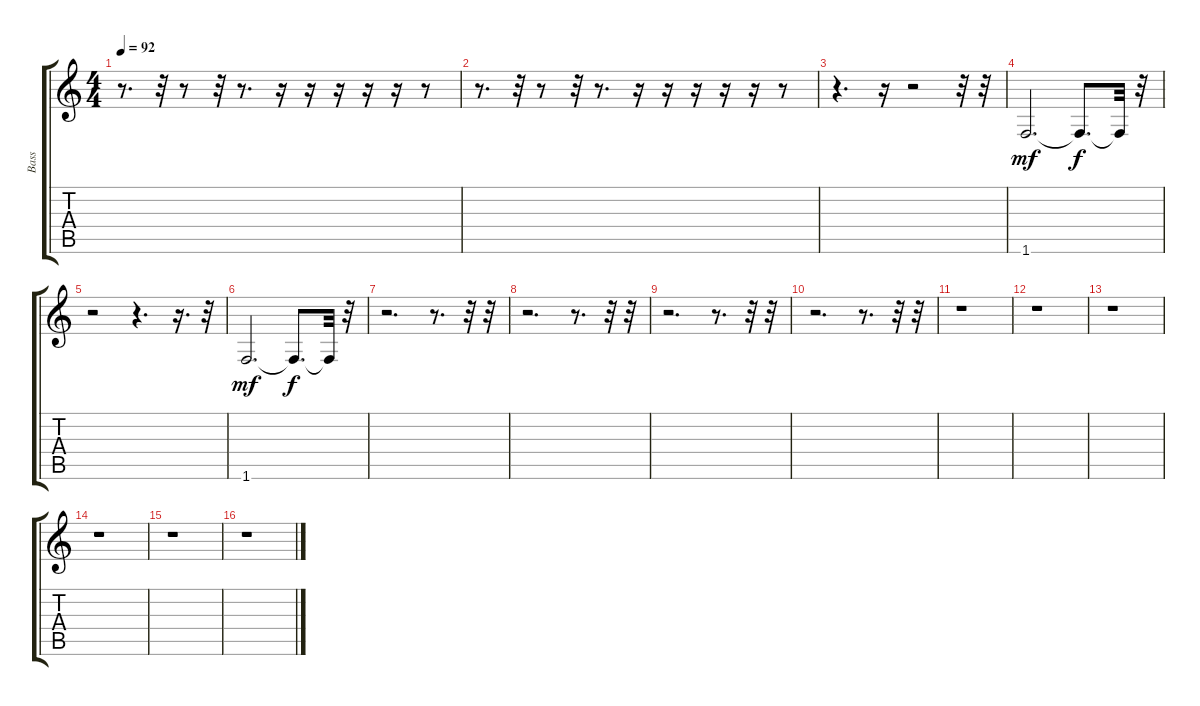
\track ("Bass" "Bass") {instrument electricbassfinger}
\staff {score tabs}
\tuning (E4 B3 G3 D3 A2 E2) {hide}
\ts (4 4)
\tempo 92
\clef g2
\ks c
r.8{d dy f} r.32 r.8 r.32 r.8{d} r.16 r.16 r.16 r.16 r.16 r.8 |
r.8{d} r.32 r.8 r.32 r.8{d} r.16 r.16 r.16 r.16 r.16 r.8 |
r.4{d volume 8 balance 8} r.16 r.2 r.32 r.32 |
1.6.2{d dy mf} 1.6{t}.8{d dy f} 1.6{t}.32 r.32 |
r.2 r.4{d} r.16{d} r.32 |
1.6.2{d dy mf} 1.6{t}.8{d dy f} 1.6{t}.32 r.32 |
r.2{d} r.8{d} r.32 r.32 |
r.2{d} r.8{d} r.32 r.32 |
r.2{d} r.8{d} r.32 r.32 |
r.2{d} r.8{d} r.32 r.32 |
r.1 |
r.1 |
r.1 |
r.1 |
r.1 |
r.1
